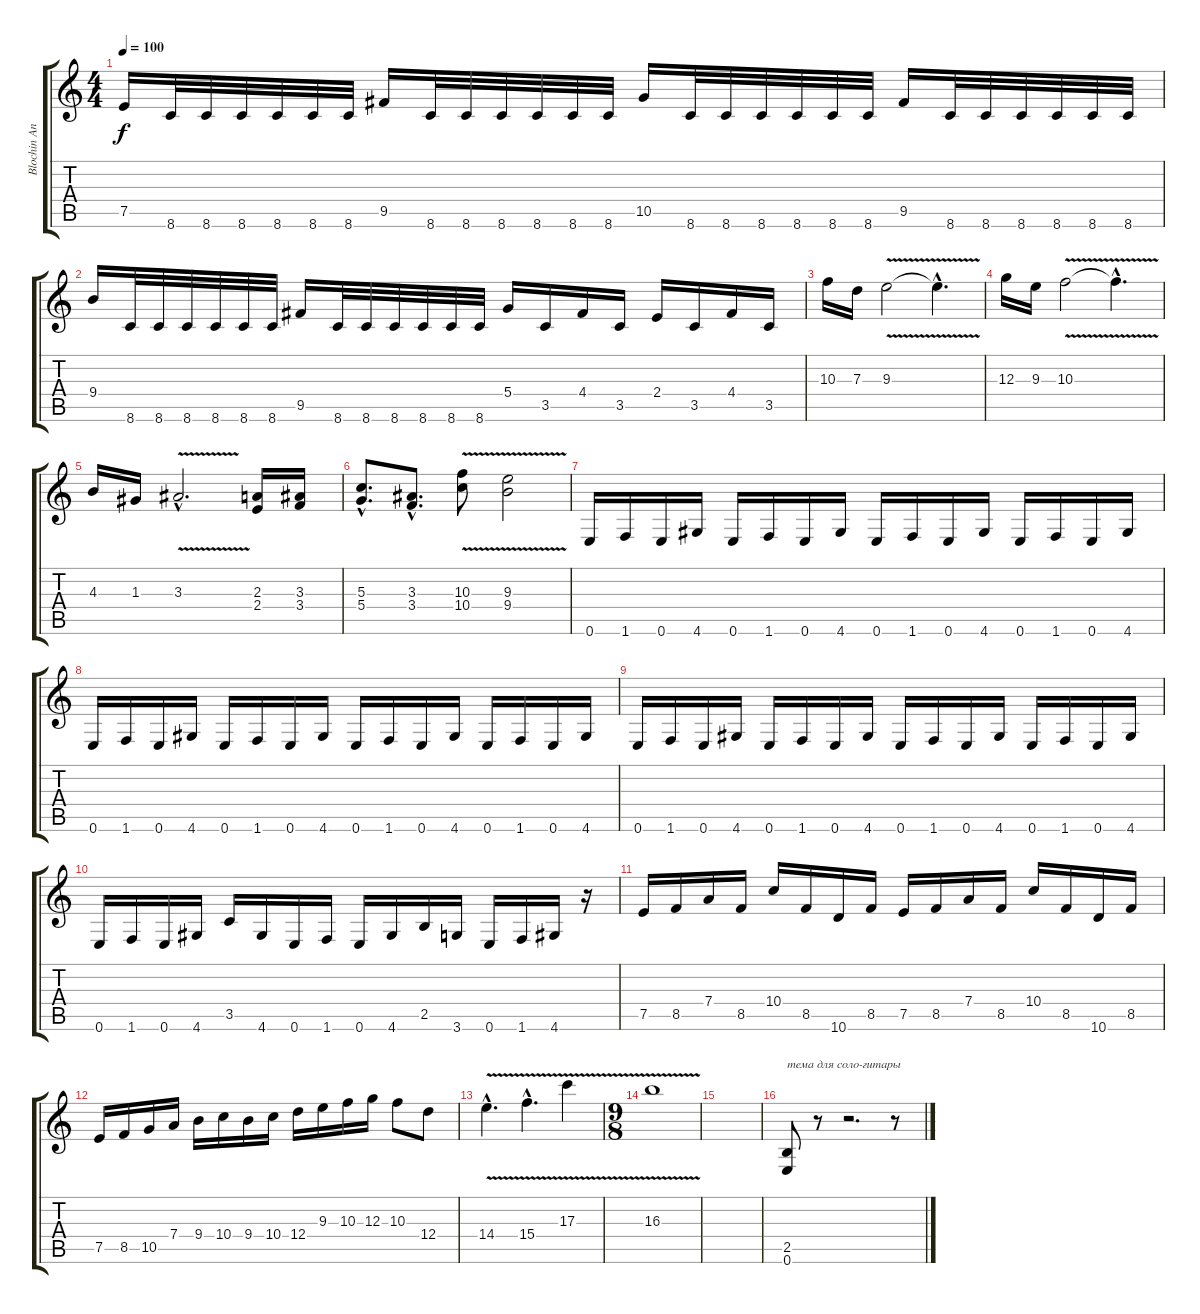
\track ("Blochin Anton guitar" "Blochin An") {instrument overdrivenguitar}
\staff {score tabs}
\tuning (E4 B3 G3 D3 A2 E2) {hide}
\ts (4 4)
\tempo 100
\clef g2
\ks c
7.5.16{dy f} 8.6.32 8.6.32 8.6.32 8.6.32 8.6.32 8.6.32 9.5.16 8.6.32 8.6.32 8.6.32 8.6.32 8.6.32 8.6.32 10.5.16 8.6.32 8.6.32 8.6.32 8.6.32 8.6.32 8.6.32 9.5.16 8.6.32 8.6.32 8.6.32 8.6.32 8.6.32 8.6.32 |
9.4.16 8.6.32 8.6.32 8.6.32 8.6.32 8.6.32 8.6.32 9.5.16 8.6.32 8.6.32 8.6.32 8.6.32 8.6.32 8.6.32 5.4.16 3.5.16 4.4.16 3.5.16 2.4.16 3.5.16 4.4.16 3.5.16 |
10.3.16 7.3.16 9.3{v}.2 9.3{hac t}.4{d} |
12.3.16 9.3.16 10.3{v}.2 10.3{hac t}.4{d} |
4.3.16 1.3.16 3.3{v hac}.2{d} (2.3 2.4).16 (3.3 3.4).16 |
(5.3{hac} 5.4{hac}).8{d} (3.3{hac} 3.4{hac}).8{d} (10.3{v} 10.4{v}).8 (9.3{v} 9.4{v}).2 |
0.6.16 1.6.16 0.6.16 4.6.16 0.6.16 1.6.16 0.6.16 4.6.16 0.6.16 1.6.16 0.6.16 4.6.16 0.6.16 1.6.16 0.6.16 4.6.16 |
0.6.16 1.6.16 0.6.16 4.6.16 0.6.16 1.6.16 0.6.16 4.6.16 0.6.16 1.6.16 0.6.16 4.6.16 0.6.16 1.6.16 0.6.16 4.6.16 |
0.6.16 1.6.16 0.6.16 4.6.16 0.6.16 1.6.16 0.6.16 4.6.16 0.6.16 1.6.16 0.6.16 4.6.16 0.6.16 1.6.16 0.6.16 4.6.16 |
0.6.16 1.6.16 0.6.16 4.6.16 3.5.16 4.6.16 0.6.16 1.6.16 0.6.16 4.6.16 2.5.16 3.6.16 0.6.16 1.6.16 4.6.16 r.16 |
7.5.16 8.5.16 7.4.16 8.5.16 10.4.16 8.5.16 10.6.16 8.5.16 7.5.16 8.5.16 7.4.16 8.5.16 10.4.16 8.5.16 10.6.16 8.5.16 |
7.5.16 8.5.16 10.5.16 7.4.16 9.4.16 10.4.16 9.4.16 10.4.16 12.4.16 9.3.16 10.3.16 12.3.16 10.3.8 12.4.8 |
14.4{v hac}.4{d} 15.4{v hac}.4{d} 17.3{v}.4 |
\ts (9 8)
16.3{v}.1 |
|
(2.5 0.6).8{txt "тема для соло-гитары"} r.8 r.2{d} r.8
